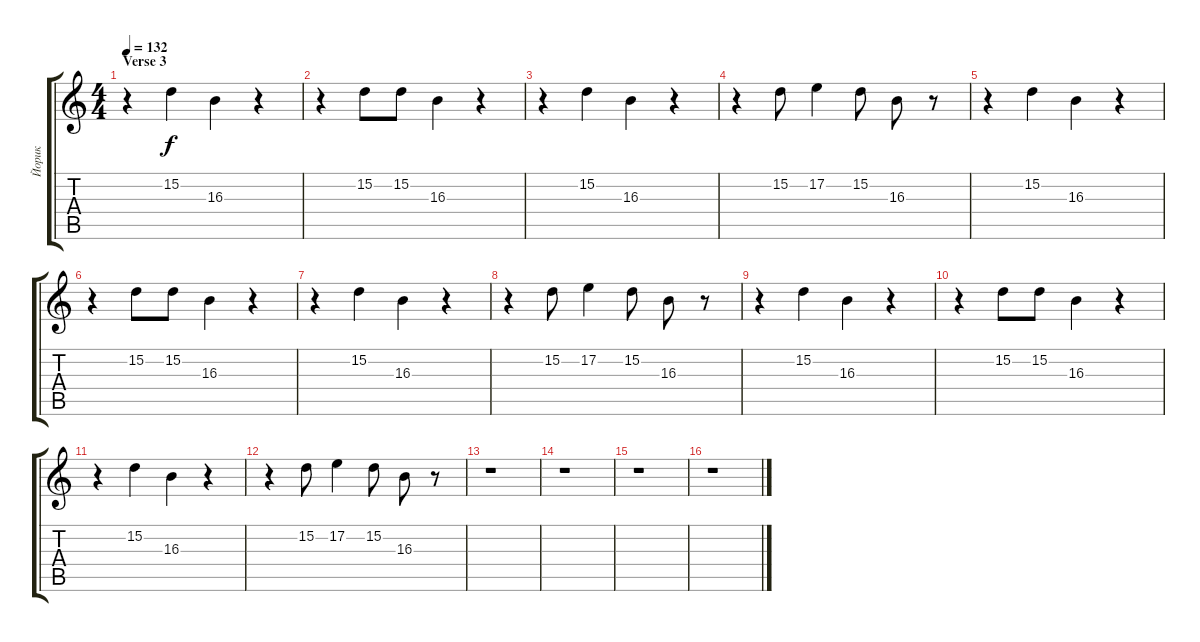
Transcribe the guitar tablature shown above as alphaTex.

\track ("Йорик" "Йорик") {instrument pizzicatostrings}
\staff {score tabs}
\tuning (E4 B3 G3 D3 A2 E2) {hide}
\ts (4 4)
\section ("" "Verse 3")
\tempo 132
\clef g2
\ks c
r.4{dy f} 15.2.4 16.3.4 r.4 |
r.4 15.2.8 15.2.8 16.3.4 r.4 |
r.4 15.2.4 16.3.4 r.4 |
r.4 15.2.8 17.2.4 15.2.8 16.3.8 r.8 |
r.4 15.2.4 16.3.4 r.4 |
r.4 15.2.8 15.2.8 16.3.4 r.4 |
r.4 15.2.4 16.3.4 r.4 |
r.4 15.2.8 17.2.4 15.2.8 16.3.8 r.8 |
r.4 15.2.4 16.3.4 r.4 |
r.4 15.2.8 15.2.8 16.3.4 r.4 |
r.4 15.2.4 16.3.4 r.4 |
r.4 15.2.8 17.2.4 15.2.8 16.3.8 r.8 |
r.1 |
r.1 |
r.1 |
r.1
